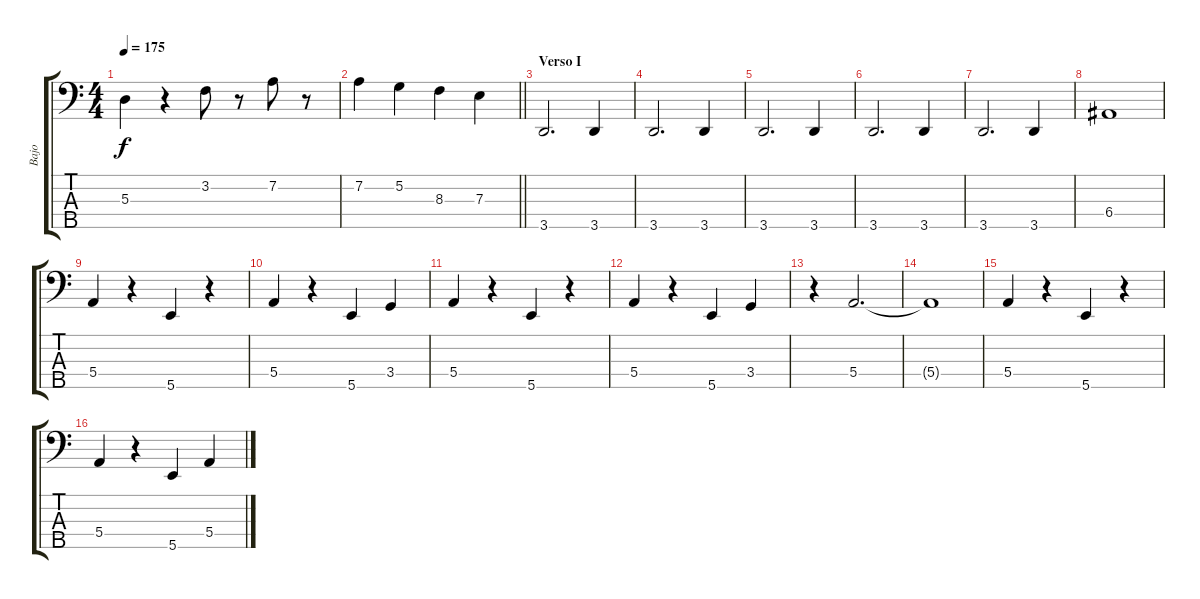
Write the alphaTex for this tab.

\track ("Bajo" "Bajo") {instrument electricbassfinger}
\staff {score tabs}
\tuning (G2 D2 A1 E1 B0) {hide}
\ts (4 4)
\tempo 175
\clef f4
\ks c
5.3.4{dy f} r.4 3.2.8 r.8 7.2.8 r.8 |
\barLineRight lightlight
7.2.4 5.2.4 8.3.4 7.3.4 |
\section ("" "Verso I")
3.5.2{d} 3.5.4 |
3.5.2{d} 3.5.4 |
3.5.2{d} 3.5.4 |
3.5.2{d} 3.5.4 |
3.5.2{d} 3.5.4 |
6.4.1 |
5.4.4 r.4 5.5.4 r.4 |
5.4.4 r.4 5.5.4 3.4.4 |
5.4.4 r.4 5.5.4 r.4 |
5.4.4 r.4 5.5.4 3.4.4 |
r.4 5.4.2{d} |
5.4{t}.1 |
5.4.4 r.4 5.5.4 r.4 |
5.4.4 r.4 5.5.4 5.4.4
